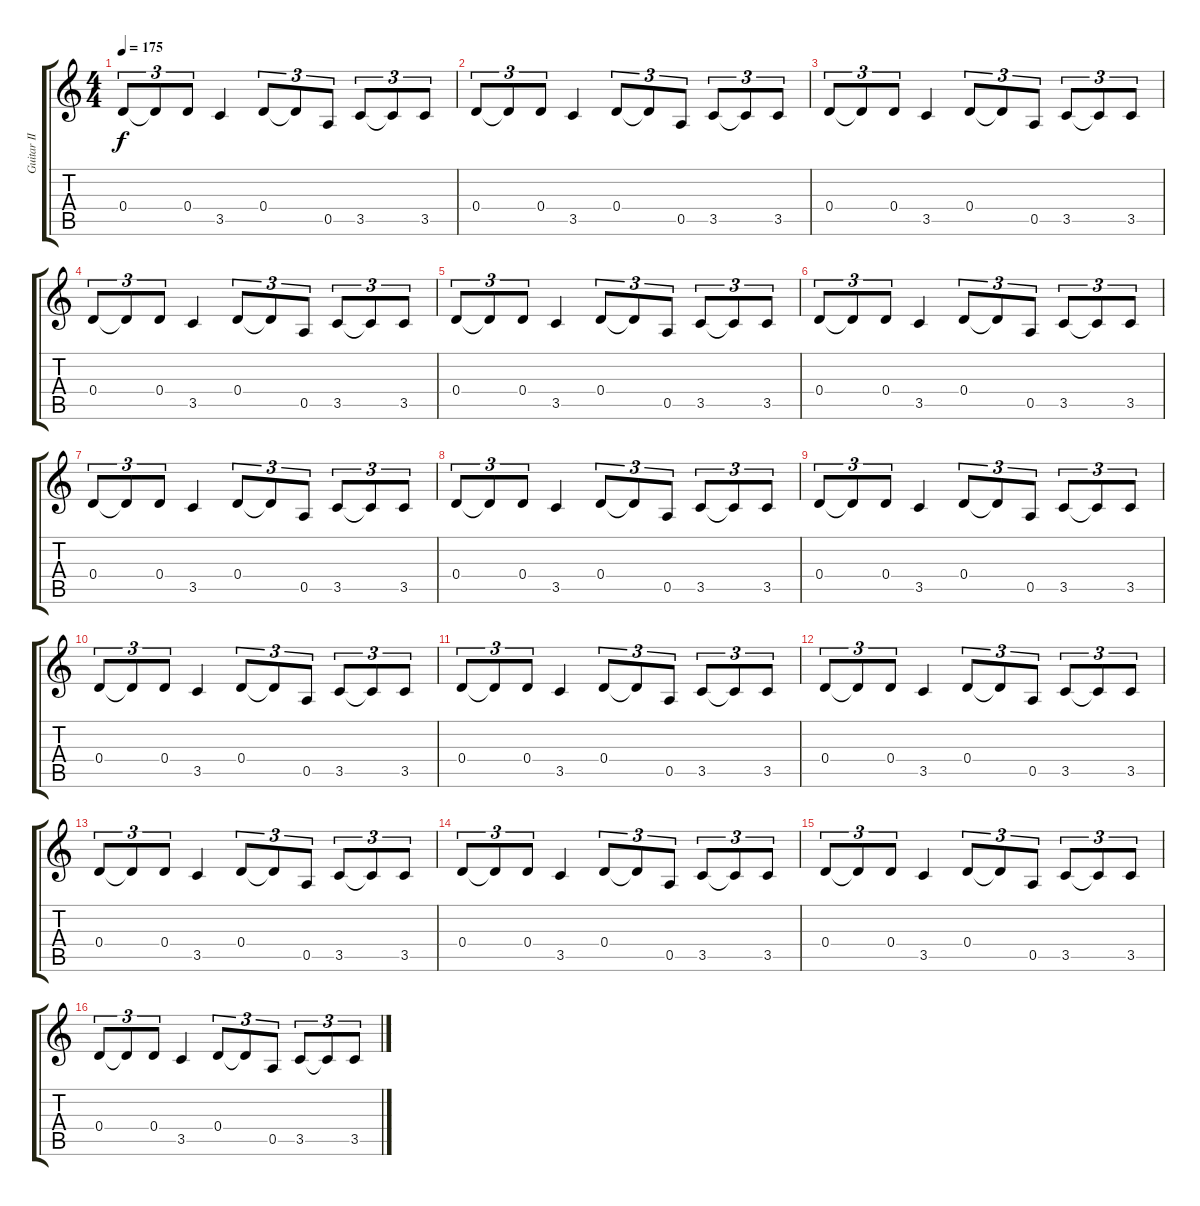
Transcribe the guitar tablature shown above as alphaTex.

\track ("Guitar II" "Guitar II") {instrument overdrivenguitar}
\staff {score tabs}
\tuning (E4 B3 G3 D3 A2 E2) {hide}
\ts (4 4)
\tempo 175
\clef g2
\ks c
0.4.8{tu (3 2) dy f} 0.4{t}.8{tu (3 2)} 0.4.8{tu (3 2)} 3.5.4 0.4.8{tu (3 2)} 0.4{t}.8{tu (3 2)} 0.5.8{tu (3 2)} 3.5.8{tu (3 2)} 3.5{t}.8{tu (3 2)} 3.5.8{tu (3 2)} |
0.4.8{tu (3 2)} 0.4{t}.8{tu (3 2)} 0.4.8{tu (3 2)} 3.5.4 0.4.8{tu (3 2)} 0.4{t}.8{tu (3 2)} 0.5.8{tu (3 2)} 3.5.8{tu (3 2)} 3.5{t}.8{tu (3 2)} 3.5.8{tu (3 2)} |
0.4.8{tu (3 2)} 0.4{t}.8{tu (3 2)} 0.4.8{tu (3 2)} 3.5.4 0.4.8{tu (3 2)} 0.4{t}.8{tu (3 2)} 0.5.8{tu (3 2)} 3.5.8{tu (3 2)} 3.5{t}.8{tu (3 2)} 3.5.8{tu (3 2)} |
0.4.8{tu (3 2)} 0.4{t}.8{tu (3 2)} 0.4.8{tu (3 2)} 3.5.4 0.4.8{tu (3 2)} 0.4{t}.8{tu (3 2)} 0.5.8{tu (3 2)} 3.5.8{tu (3 2)} 3.5{t}.8{tu (3 2)} 3.5.8{tu (3 2)} |
0.4.8{tu (3 2)} 0.4{t}.8{tu (3 2)} 0.4.8{tu (3 2)} 3.5.4 0.4.8{tu (3 2)} 0.4{t}.8{tu (3 2)} 0.5.8{tu (3 2)} 3.5.8{tu (3 2)} 3.5{t}.8{tu (3 2)} 3.5.8{tu (3 2)} |
0.4.8{tu (3 2)} 0.4{t}.8{tu (3 2)} 0.4.8{tu (3 2)} 3.5.4 0.4.8{tu (3 2)} 0.4{t}.8{tu (3 2)} 0.5.8{tu (3 2)} 3.5.8{tu (3 2)} 3.5{t}.8{tu (3 2)} 3.5.8{tu (3 2)} |
0.4.8{tu (3 2)} 0.4{t}.8{tu (3 2)} 0.4.8{tu (3 2)} 3.5.4 0.4.8{tu (3 2)} 0.4{t}.8{tu (3 2)} 0.5.8{tu (3 2)} 3.5.8{tu (3 2)} 3.5{t}.8{tu (3 2)} 3.5.8{tu (3 2)} |
0.4.8{tu (3 2)} 0.4{t}.8{tu (3 2)} 0.4.8{tu (3 2)} 3.5.4 0.4.8{tu (3 2)} 0.4{t}.8{tu (3 2)} 0.5.8{tu (3 2)} 3.5.8{tu (3 2)} 3.5{t}.8{tu (3 2)} 3.5.8{tu (3 2)} |
0.4.8{tu (3 2)} 0.4{t}.8{tu (3 2)} 0.4.8{tu (3 2)} 3.5.4 0.4.8{tu (3 2)} 0.4{t}.8{tu (3 2)} 0.5.8{tu (3 2)} 3.5.8{tu (3 2)} 3.5{t}.8{tu (3 2)} 3.5.8{tu (3 2)} |
0.4.8{tu (3 2)} 0.4{t}.8{tu (3 2)} 0.4.8{tu (3 2)} 3.5.4 0.4.8{tu (3 2)} 0.4{t}.8{tu (3 2)} 0.5.8{tu (3 2)} 3.5.8{tu (3 2)} 3.5{t}.8{tu (3 2)} 3.5.8{tu (3 2)} |
0.4.8{tu (3 2)} 0.4{t}.8{tu (3 2)} 0.4.8{tu (3 2)} 3.5.4 0.4.8{tu (3 2)} 0.4{t}.8{tu (3 2)} 0.5.8{tu (3 2)} 3.5.8{tu (3 2)} 3.5{t}.8{tu (3 2)} 3.5.8{tu (3 2)} |
0.4.8{tu (3 2)} 0.4{t}.8{tu (3 2)} 0.4.8{tu (3 2)} 3.5.4 0.4.8{tu (3 2)} 0.4{t}.8{tu (3 2)} 0.5.8{tu (3 2)} 3.5.8{tu (3 2)} 3.5{t}.8{tu (3 2)} 3.5.8{tu (3 2)} |
0.4.8{tu (3 2)} 0.4{t}.8{tu (3 2)} 0.4.8{tu (3 2)} 3.5.4 0.4.8{tu (3 2)} 0.4{t}.8{tu (3 2)} 0.5.8{tu (3 2)} 3.5.8{tu (3 2)} 3.5{t}.8{tu (3 2)} 3.5.8{tu (3 2)} |
0.4.8{tu (3 2)} 0.4{t}.8{tu (3 2)} 0.4.8{tu (3 2)} 3.5.4 0.4.8{tu (3 2)} 0.4{t}.8{tu (3 2)} 0.5.8{tu (3 2)} 3.5.8{tu (3 2)} 3.5{t}.8{tu (3 2)} 3.5.8{tu (3 2)} |
0.4.8{tu (3 2)} 0.4{t}.8{tu (3 2)} 0.4.8{tu (3 2)} 3.5.4 0.4.8{tu (3 2)} 0.4{t}.8{tu (3 2)} 0.5.8{tu (3 2)} 3.5.8{tu (3 2)} 3.5{t}.8{tu (3 2)} 3.5.8{tu (3 2)} |
0.4.8{tu (3 2)} 0.4{t}.8{tu (3 2)} 0.4.8{tu (3 2)} 3.5.4 0.4.8{tu (3 2)} 0.4{t}.8{tu (3 2)} 0.5.8{tu (3 2)} 3.5.8{tu (3 2)} 3.5{t}.8{tu (3 2)} 3.5.8{tu (3 2)}
